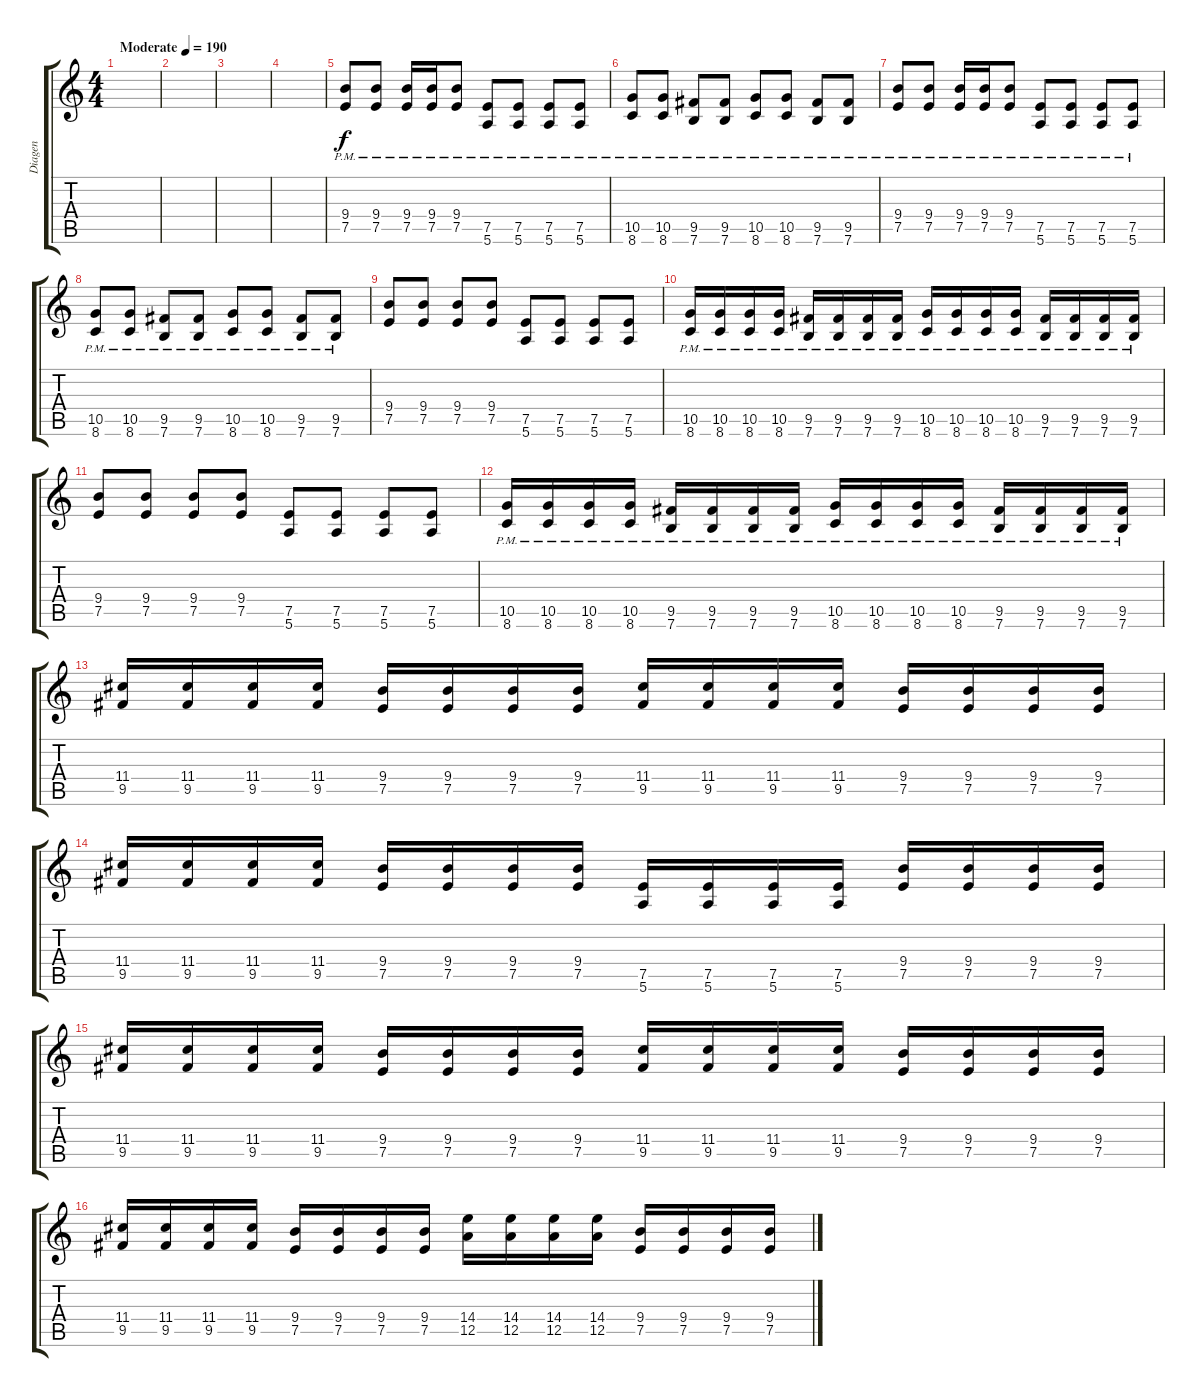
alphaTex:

\track ("Diagen" "Diagen") {instrument distortionguitar}
\staff {score tabs}
\tuning (E4 B3 G3 D3 A2 E2) {hide}
\ts (4 4)
\tempo (190 "Moderate")
\clef g2
\ks c
|
|
|
|
(9.4{pm} 7.5{pm}).8 (9.4{pm} 7.5{pm}).8 (9.4{pm} 7.5{pm}).16 (9.4{pm} 7.5{pm}).16 (9.4{pm} 7.5{pm}).8 (7.5{pm} 5.6{pm}).8 (7.5{pm} 5.6{pm}).8 (7.5{pm} 5.6{pm}).8 (7.5{pm} 5.6{pm}).8 |
(10.5{pm} 8.6{pm}).8 (10.5{pm} 8.6{pm}).8 (9.5{pm} 7.6{pm}).8 (9.5{pm} 7.6{pm}).8 (10.5{pm} 8.6{pm}).8 (10.5{pm} 8.6{pm}).8 (9.5{pm} 7.6{pm}).8 (9.5{pm} 7.6{pm}).8 |
(9.4{pm} 7.5{pm}).8 (9.4{pm} 7.5{pm}).8 (9.4{pm} 7.5{pm}).16 (9.4{pm} 7.5{pm}).16 (9.4{pm} 7.5{pm}).8 (7.5{pm} 5.6{pm}).8 (7.5{pm} 5.6{pm}).8 (7.5{pm} 5.6{pm}).8 (7.5{pm} 5.6{pm}).8 |
(10.5{pm} 8.6{pm}).8 (10.5{pm} 8.6{pm}).8 (9.5{pm} 7.6{pm}).8 (9.5{pm} 7.6{pm}).8 (10.5{pm} 8.6{pm}).8 (10.5{pm} 8.6{pm}).8 (9.5{pm} 7.6{pm}).8 (9.5{pm} 7.6{pm}).8 |
(9.4 7.5).8 (9.4 7.5).8 (9.4 7.5).8 (9.4 7.5).8 (7.5 5.6).8 (7.5 5.6).8 (7.5 5.6).8 (7.5 5.6).8 |
(10.5{pm} 8.6{pm}).16 (10.5{pm} 8.6{pm}).16 (10.5{pm} 8.6{pm}).16 (10.5{pm} 8.6{pm}).16 (9.5{pm} 7.6{pm}).16 (9.5{pm} 7.6{pm}).16 (9.5{pm} 7.6{pm}).16 (9.5{pm} 7.6{pm}).16 (10.5{pm} 8.6{pm}).16 (10.5{pm} 8.6{pm}).16 (10.5{pm} 8.6{pm}).16 (10.5{pm} 8.6{pm}).16 (9.5{pm} 7.6{pm}).16 (9.5{pm} 7.6{pm}).16 (9.5{pm} 7.6{pm}).16 (9.5{pm} 7.6{pm}).16 |
(9.4 7.5).8 (9.4 7.5).8 (9.4 7.5).8 (9.4 7.5).8 (7.5 5.6).8 (7.5 5.6).8 (7.5 5.6).8 (7.5 5.6).8 |
(10.5{pm} 8.6{pm}).16 (10.5{pm} 8.6{pm}).16 (10.5{pm} 8.6{pm}).16 (10.5{pm} 8.6{pm}).16 (9.5{pm} 7.6{pm}).16 (9.5{pm} 7.6{pm}).16 (9.5{pm} 7.6{pm}).16 (9.5{pm} 7.6{pm}).16 (10.5{pm} 8.6{pm}).16 (10.5{pm} 8.6{pm}).16 (10.5{pm} 8.6{pm}).16 (10.5{pm} 8.6{pm}).16 (9.5{pm} 7.6{pm}).16 (9.5{pm} 7.6{pm}).16 (9.5{pm} 7.6{pm}).16 (9.5{pm} 7.6{pm}).16 |
(11.4 9.5).16 (11.4 9.5).16 (11.4 9.5).16 (11.4 9.5).16 (9.4 7.5).16 (9.4 7.5).16 (9.4 7.5).16 (9.4 7.5).16 (11.4 9.5).16 (11.4 9.5).16 (11.4 9.5).16 (11.4 9.5).16 (9.4 7.5).16 (9.4 7.5).16 (9.4 7.5).16 (9.4 7.5).16 |
(11.4 9.5).16 (11.4 9.5).16 (11.4 9.5).16 (11.4 9.5).16 (9.4 7.5).16 (9.4 7.5).16 (9.4 7.5).16 (9.4 7.5).16 (7.5 5.6).16 (7.5 5.6).16 (7.5 5.6).16 (7.5 5.6).16 (9.4 7.5).16 (9.4 7.5).16 (9.4 7.5).16 (9.4 7.5).16 |
(11.4 9.5).16 (11.4 9.5).16 (11.4 9.5).16 (11.4 9.5).16 (9.4 7.5).16 (9.4 7.5).16 (9.4 7.5).16 (9.4 7.5).16 (11.4 9.5).16 (11.4 9.5).16 (11.4 9.5).16 (11.4 9.5).16 (9.4 7.5).16 (9.4 7.5).16 (9.4 7.5).16 (9.4 7.5).16 |
(11.4 9.5).16 (11.4 9.5).16 (11.4 9.5).16 (11.4 9.5).16 (9.4 7.5).16 (9.4 7.5).16 (9.4 7.5).16 (9.4 7.5).16 (14.4 12.5).16 (14.4 12.5).16 (14.4 12.5).16 (14.4 12.5).16 (9.4 7.5).16 (9.4 7.5).16 (9.4 7.5).16 (9.4 7.5).16
